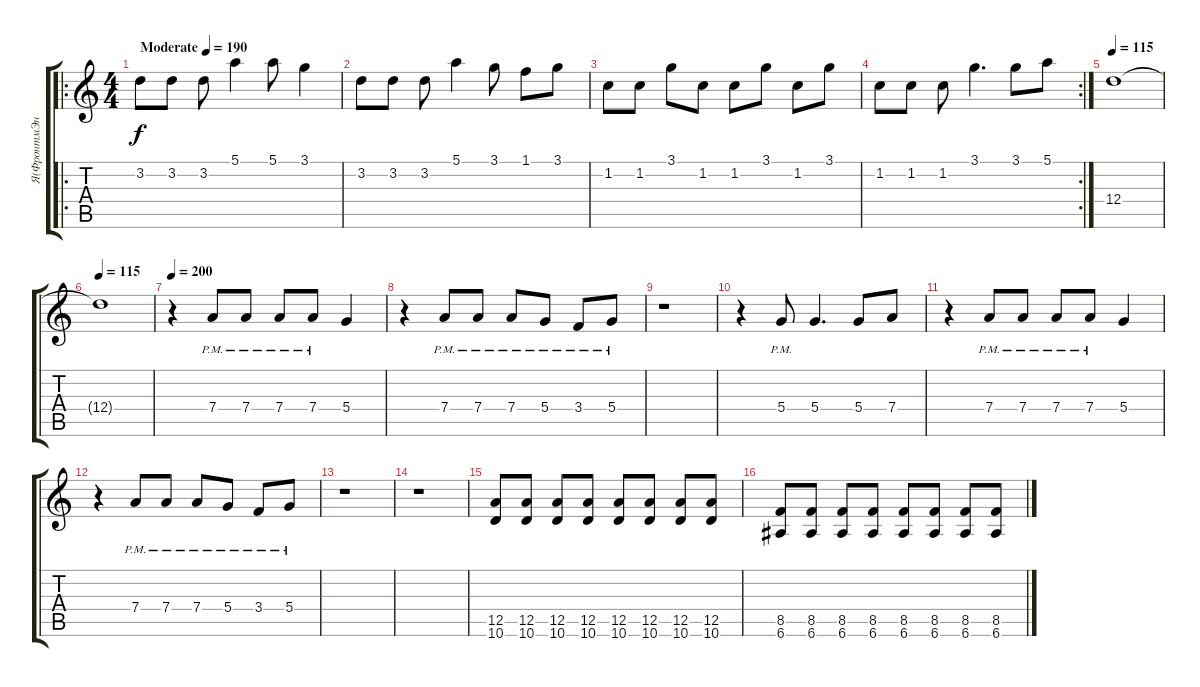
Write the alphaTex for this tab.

\track ("Я(ФронтмЭн)" "Я(ФронтмЭн") {instrument distortionguitar}
\staff {score tabs}
\tuning (E4 B3 G3 D3 A2 E2) {hide}
\ro
\ts (4 4)
\tempo (190 "Moderate")
\tempo 115
\tempo (190 "Moderate")
\clef g2
\ks c
3.2.8{dy f instrument distortionguitar} 3.2.8 3.2.8 5.1.4 5.1.8 3.1.4 |
3.2.8 3.2.8 3.2.8 5.1.4 3.1.8 1.1.8 3.1.8 |
1.2.8 1.2.8 3.1.8 1.2.8 1.2.8 3.1.8 1.2.8 3.1.8 |
\rc 2
1.2.8 1.2.8 1.2.8 3.1.4{d} 3.1.8 5.1.8 |
\tempo 115
12.4.1 |
\tempo 115
12.4{t}.1 |
\tempo 200
r.4 7.4{pm}.8 7.4{pm}.8 7.4{pm}.8 7.4{pm}.8 5.4.4 |
r.4 7.4{pm}.8 7.4{pm}.8 7.4{pm}.8 5.4{pm}.8 3.4{pm}.8 5.4{pm}.8 |
r.1 |
r.4 5.4{pm}.8 5.4.4{d} 5.4.8 7.4.8 |
r.4 7.4{pm}.8 7.4{pm}.8 7.4{pm}.8 7.4{pm}.8 5.4.4 |
r.4 7.4{pm}.8 7.4{pm}.8 7.4{pm}.8 5.4{pm}.8 3.4{pm}.8 5.4{pm}.8 |
r.1 |
r.1 |
(12.5 10.6).8 (12.5 10.6).8 (12.5 10.6).8 (12.5 10.6).8 (12.5 10.6).8 (12.5 10.6).8 (12.5 10.6).8 (12.5 10.6).8 |
(8.5 6.6).8 (8.5 6.6).8 (8.5 6.6).8 (8.5 6.6).8 (8.5 6.6).8 (8.5 6.6).8 (8.5 6.6).8 (8.5 6.6).8
